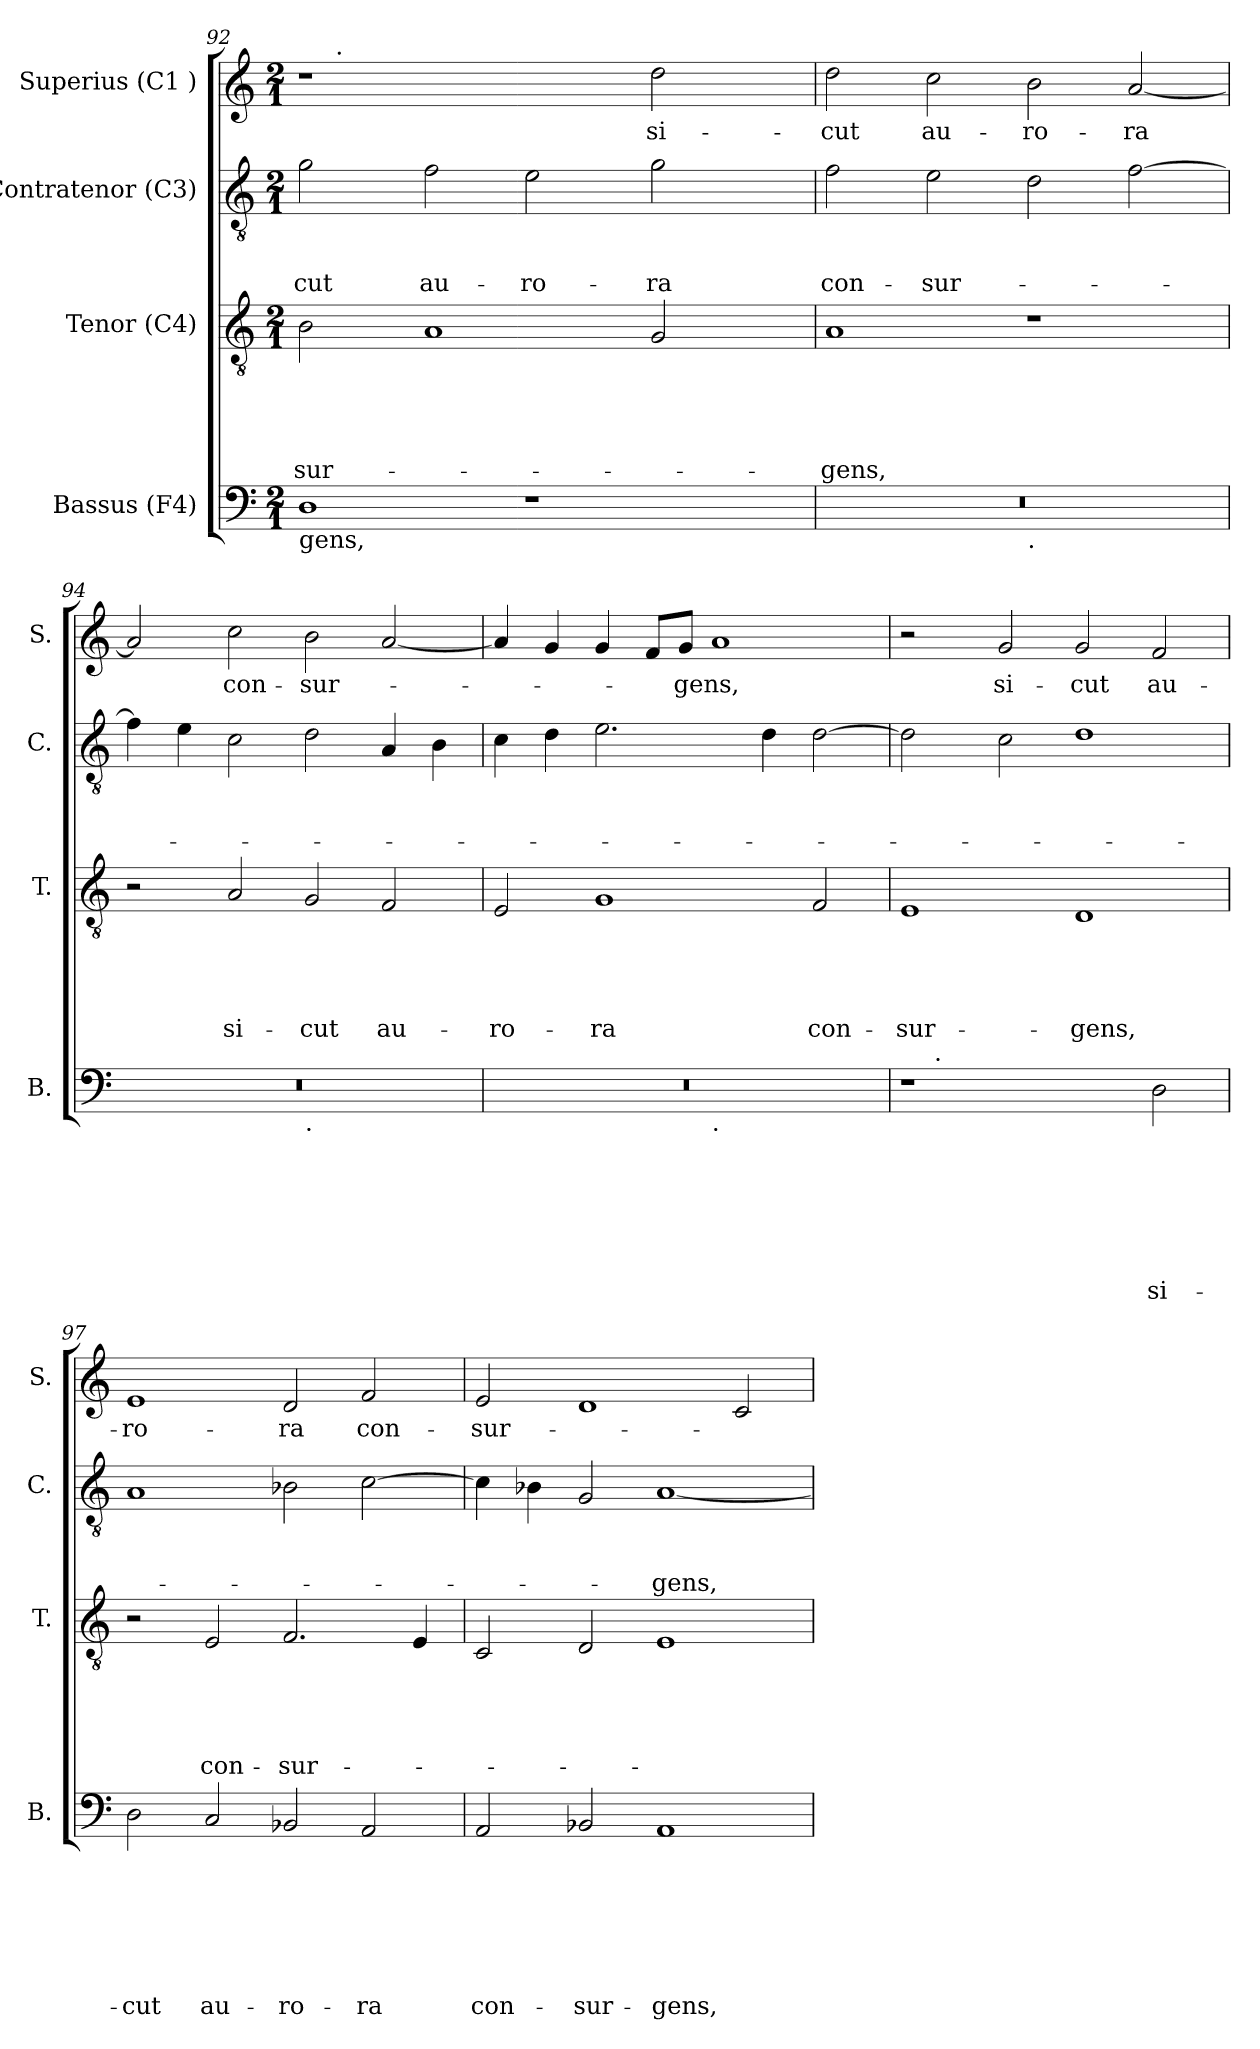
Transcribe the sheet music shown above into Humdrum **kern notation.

**kern	**text	**text	**text	**text	**text	**text	**text	**kern	**text	**text	**text	**text	**text	**kern	**text	**text	**text	**kern	**text
*part4	*part4	*part4	*part4	*part4	*part4	*part4	*part4	*part3	*part3	*part3	*part3	*part3	*part3	*part2	*part2	*part2	*part2	*part1	*part1
*staff4	*staff4	*staff4	*staff4	*staff4	*staff4	*staff4	*staff4	*staff3	*staff3	*staff3	*staff3	*staff3	*staff3	*staff2	*staff2	*staff2	*staff2	*staff1	*staff1
*I"Bassus (F4)	*	*	*	*	*	*	*	*I"Tenor (C4)	*	*	*	*	*	*I"Contratenor (C3)	*	*	*	*I"Superius (C1 )	*
*I'B.	*	*	*	*	*	*	*	*I'T.	*	*	*	*	*	*I'C.	*	*	*	*I'S.	*
!!LO:LB:g=z
*clefF4	*	*	*	*	*	*	*	*clefGv2	*	*	*	*	*	*clefGv2	*	*	*	*clefG2	*
*k[]	*	*	*	*	*	*	*	*k[]	*	*	*	*	*	*k[]	*	*	*	*k[]	*
*C:	*	*	*	*	*	*	*	*C:	*	*	*	*	*	*C:	*	*	*	*C:	*
*M2/1	*	*	*	*	*	*	*	*M2/1	*	*	*	*	*	*M2/1	*	*	*	*M2/1	*
=92	=92	=92	=92	=92	=92	=92	=92	=92	=92	=92	=92	=92	=92	=92	=92	=92	=92	=92	=92
!LO:TX:b:t=gens,	!	!	!	!	!	!	!	!	!	!	!	!	!	!	!	!	!	!	!
!	!	!	!	!	!	!	!	!	!	!	!	!	!LO:LY:b:rj	!	!	!	!LO:LY:b:rj	!	!
*	*	*	*	*	*	*	*	*	*	*	*	*	*	*	*	*	*	*^	*
1D	.	.	.	.	.	.	.	2B\	.	.	.	.	-sur-	2g\	.	.	-cut	1r	16.ryy	.
!	!	!	!	!	!	!	!	!	!	!	!	!	!	!	!	!	!	!	!LO:TX:a:t=.	!
.	.	.	.	.	.	.	.	.	.	.	.	.	.	.	.	.	.	.	1ryy	.
!	!	!	!	!	!	!	!	!	!	!	!	!	!	!	!	!	!LO:LY:b:rj	!	!	!
.	.	.	.	.	.	.	.	1A	.	.	.	.	.	2f\	.	.	au-	.	.	.
!	!	!	!	!	!	!	!	!	!	!	!	!	!	!	!	!	!LO:LY:b:rj	!	!	!
1r	.	.	.	.	.	.	.	.	.	.	.	.	.	2e\	.	.	-ro-	2ryy	.	.
.	.	.	.	.	.	.	.	.	.	.	.	.	.	.	.	.	.	.	2ryy	.
!	!	!	!	!	!	!	!	!	!	!	!	!	!	!	!	!	!LO:LY:b:rj	!	!	!LO:LY:b:rj
.	.	.	.	.	.	.	.	2G/	.	.	.	.	.	2g\	.	.	-ra	2dd\	.	si-
.	.	.	.	.	.	.	.	.	.	.	.	.	.	.	.	.	.	.	4ryy	.
.	.	.	.	.	.	.	.	.	.	.	.	.	.	.	.	.	.	.	8ryy	.
.	.	.	.	.	.	.	.	.	.	.	.	.	.	.	.	.	.	.	32ryy	.
=93	=93	=93	=93	=93	=93	=93	=93	=93	=93	=93	=93	=93	=93	=93	=93	=93	=93	=93	=93	=93
!	!	!	!	!	!	!	!	!	!	!	!	!	!LO:LY:b:rj	!	!	!	!LO:LY:b:rj	!	!	!LO:LY:b:rj
*^	*	*	*	*	*	*	*	*	*	*	*	*	*	*	*	*	*	*v	*v	*
0r	1ryy	.	.	.	.	.	.	.	1A	.	.	.	.	-gens,	2f\	.	.	con-	2dd\	-cut
!	!	!	!	!	!	!	!	!	!	!	!	!	!	!	!	!	!	!LO:LY:b:rj	!	!LO:LY:b:rj
.	.	.	.	.	.	.	.	.	.	.	.	.	.	.	2e\	.	.	-sur-	2cc\	au-
!	!LO:TX:b:t=.	!	!	!	!	!	!	!	!	!	!	!	!	!	!	!	!	!	!	!
!	!	!	!	!	!	!	!	!	!	!	!	!	!	!	!	!	!	!	!	!LO:LY:b:rj
.	1ryy	.	.	.	.	.	.	.	1r	.	.	.	.	.	2d\	.	.	.	2b\	-ro-
!	!	!	!	!	!	!	!	!	!	!	!	!	!	!	!	!	!	!	!	!LO:LY:b:rj
.	.	.	.	.	.	.	.	.	.	.	.	.	.	.	[>2f\	.	.	.	[<2a/	-ra
=94	=94	=94	=94	=94	=94	=94	=94	=94	=94	=94	=94	=94	=94	=94	=94	=94	=94	=94	=94	=94
0r	1ryy	.	.	.	.	.	.	.	2r	.	.	.	.	.	4f\]	.	.	.	2a/]	.
.	.	.	.	.	.	.	.	.	.	.	.	.	.	.	4e\	.	.	.	.	.
!	!	!	!	!	!	!	!	!	!	!	!	!	!	!LO:LY:b:rj	!	!	!	!	!	!LO:LY:b:rj
.	.	.	.	.	.	.	.	.	2A/	.	.	.	.	si-	2c\	.	.	.	2cc\	con-
!	!LO:TX:b:t=.	!	!	!	!	!	!	!	!	!	!	!	!	!	!	!	!	!	!	!
!	!	!	!	!	!	!	!	!	!	!	!	!	!	!LO:LY:b:rj	!	!	!	!	!	!LO:LY:b:rj
.	1ryy	.	.	.	.	.	.	.	2G/	.	.	.	.	-cut	2d\	.	.	.	2b\	-sur-
!	!	!	!	!	!	!	!	!	!	!	!	!	!	!LO:LY:b:rj	!	!	!	!	!	!
.	.	.	.	.	.	.	.	.	2F/	.	.	.	.	au-	4A/	.	.	.	[<2a/	.
.	.	.	.	.	.	.	.	.	.	.	.	.	.	.	4B\	.	.	.	.	.
=95	=95	=95	=95	=95	=95	=95	=95	=95	=95	=95	=95	=95	=95	=95	=95	=95	=95	=95	=95	=95
!	!	!	!	!	!	!	!	!	!	!	!	!	!	!LO:LY:b:rj	!	!	!	!	!	!
0r	1ryy	.	.	.	.	.	.	.	2E/	.	.	.	.	-ro-	4c\	.	.	.	4a/]	.
.	.	.	.	.	.	.	.	.	.	.	.	.	.	.	4d\	.	.	.	4g/	.
!	!	!	!	!	!	!	!	!	!	!	!	!	!	!LO:LY:b:rj	!	!	!	!	!	!
.	.	.	.	.	.	.	.	.	1G	.	.	.	.	-ra	2.e\	.	.	.	4g/	.
.	.	.	.	.	.	.	.	.	.	.	.	.	.	.	.	.	.	.	8f/L	.
!	!	!	!	!	!	!	!	!	!	!	!	!	!	!	!	!	!	!	!	!LO:LY:b:rj
.	.	.	.	.	.	.	.	.	.	.	.	.	.	.	.	.	.	.	8g/J	-gens,
!	!LO:TX:b:t=.	!	!	!	!	!	!	!	!	!	!	!	!	!	!	!	!	!	!	!
.	1ryy	.	.	.	.	.	.	.	.	.	.	.	.	.	.	.	.	.	1a	.
.	.	.	.	.	.	.	.	.	.	.	.	.	.	.	4d\	.	.	.	.	.
!	!	!	!	!	!	!	!	!	!	!	!	!	!	!LO:LY:b:rj	!	!	!	!	!	!
.	.	.	.	.	.	.	.	.	2F/	.	.	.	.	con-	[<2d\	.	.	.	.	.
!!LO:LB:g=z
=96	=96	=96	=96	=96	=96	=96	=96	=96	=96	=96	=96	=96	=96	=96	=96	=96	=96	=96	=96	=96
!	!	!	!	!	!	!	!	!	!	!	!	!	!	!LO:LY:b:rj	!	!	!	!	!	!
1r	8ryy	.	.	.	.	.	.	.	1E	.	.	.	.	-sur-	2d\]	.	.	.	2r	.
!	!LO:TX:a:t=.	!	!	!	!	!	!	!	!	!	!	!	!	!	!	!	!	!	!	!
.	1...ryy	.	.	.	.	.	.	.	.	.	.	.	.	.	.	.	.	.	.	.
!	!	!	!	!	!	!	!	!	!	!	!	!	!	!	!	!	!	!	!	!LO:LY:b:rj
.	.	.	.	.	.	.	.	.	.	.	.	.	.	.	2c\	.	.	.	2g/	si-
!	!	!	!	!	!	!	!	!	!	!	!	!	!	!LO:LY:b:rj	!	!	!	!	!	!LO:LY:b:rj
2ryy	.	.	.	.	.	.	.	.	1D	.	.	.	.	-gens,	1d	.	.	.	2g/	-cut
!	!	!	!	!	!	!	!	!LO:LY:b	!	!	!	!	!	!	!	!	!	!	!	!LO:LY:b:rj
2D\	.	.	.	.	.	.	.	-si-	.	.	.	.	.	.	.	.	.	.	2f/	au-
=97	=97	=97	=97	=97	=97	=97	=97	=97	=97	=97	=97	=97	=97	=97	=97	=97	=97	=97	=97	=97
!	!	!	!	!	!	!	!	!LO:LY:b	!	!	!	!	!	!	!	!	!	!	!	!LO:LY:b:rj
*v	*v	*	*	*	*	*	*	*	*	*	*	*	*	*	*	*	*	*	*	*
2D\	.	.	.	.	.	.	-cut	2r	.	.	.	.	.	1A	.	.	.	1e	-ro-
!	!	!	!	!	!	!	!LO:LY:b	!	!	!	!	!	!LO:LY:b:rj	!	!	!	!	!	!
2C/	.	.	.	.	.	.	au-	2E/	.	.	.	.	con-	.	.	.	.	.	.
!	!	!	!	!	!	!	!LO:LY:b	!	!	!	!	!	!LO:LY:b:rj	!	!	!	!	!	!LO:LY:b:rj
2BB-X/	.	.	.	.	.	.	-ro-	2.F/	.	.	.	.	-sur-	2B-X\	.	.	.	2d/	-ra
!	!	!	!	!	!	!	!LO:LY:b	!	!	!	!	!	!	!	!	!	!	!	!LO:LY:b:rj
2AA/	.	.	.	.	.	.	-ra	.	.	.	.	.	.	[>2c\	.	.	.	2f/	con-
.	.	.	.	.	.	.	.	4E/	.	.	.	.	.	.	.	.	.	.	.
=98	=98	=98	=98	=98	=98	=98	=98	=98	=98	=98	=98	=98	=98	=98	=98	=98	=98	=98	=98
!	!	!	!	!	!	!	!LO:LY:b	!	!	!	!	!	!	!	!	!	!	!	!LO:LY:b:rj
2AA/	.	.	.	.	.	.	con-	2C/	.	.	.	.	.	4c\]	.	.	.	2e/	-sur-
.	.	.	.	.	.	.	.	.	.	.	.	.	.	4B-X\	.	.	.	.	.
!	!	!	!	!	!	!	!LO:LY:b	!	!	!	!	!	!	!	!	!	!	!	!
2BB-X/	.	.	.	.	.	.	-sur-	2D/	.	.	.	.	.	2G/	.	.	.	1d	.
!	!	!	!	!	!	!	!LO:LY:b	!	!	!	!	!	!	!	!	!	!LO:LY:b:rj	!	!
1AA	.	.	.	.	.	.	-gens,	1E	.	.	.	.	.	[<1A	.	.	-gens,	.	.
.	.	.	.	.	.	.	.	.	.	.	.	.	.	.	.	.	.	2c/	.
=	=	=	=	=	=	=	=	=	=	=	=	=	=	=	=	=	=	=	=
*-	*-	*-	*-	*-	*-	*-	*-	*-	*-	*-	*-	*-	*-	*-	*-	*-	*-	*-	*-
